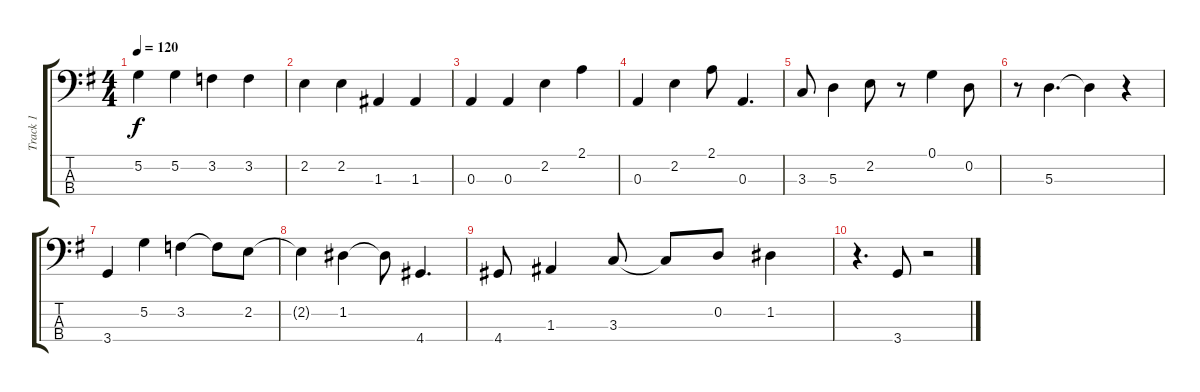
\track ("Track 1" "Track 1") {instrument electricbassfinger}
\staff {score tabs}
\tuning (G2 D2 A1 E1) {hide}
\ts (4 4)
\tempo 120
\clef f4
\ks g
5.2.4{dy f} 5.2.4 3.2.4 3.2.4 |
2.2.4 2.2.4 1.3.4 1.3.4 |
0.3.4 0.3.4 2.2.4 2.1.4 |
0.3.4 2.2.4 2.1.8 0.3.4{d} |
3.3.8 5.3.4 2.2.8 r.8 0.1.4 0.2.8 |
r.8 5.3.4{d} 5.3{t}.4 r.4 |
3.4.4 5.2.4 3.2.4 3.2{t}.8 2.2.8 |
2.2{t}.4 1.2.4 1.2{t}.8 4.4.4{d} |
4.4.8 1.3.4 3.3.8 3.3{t}.8 0.2.8 1.2.4 |
r.4{d} 3.4.8 r.2
